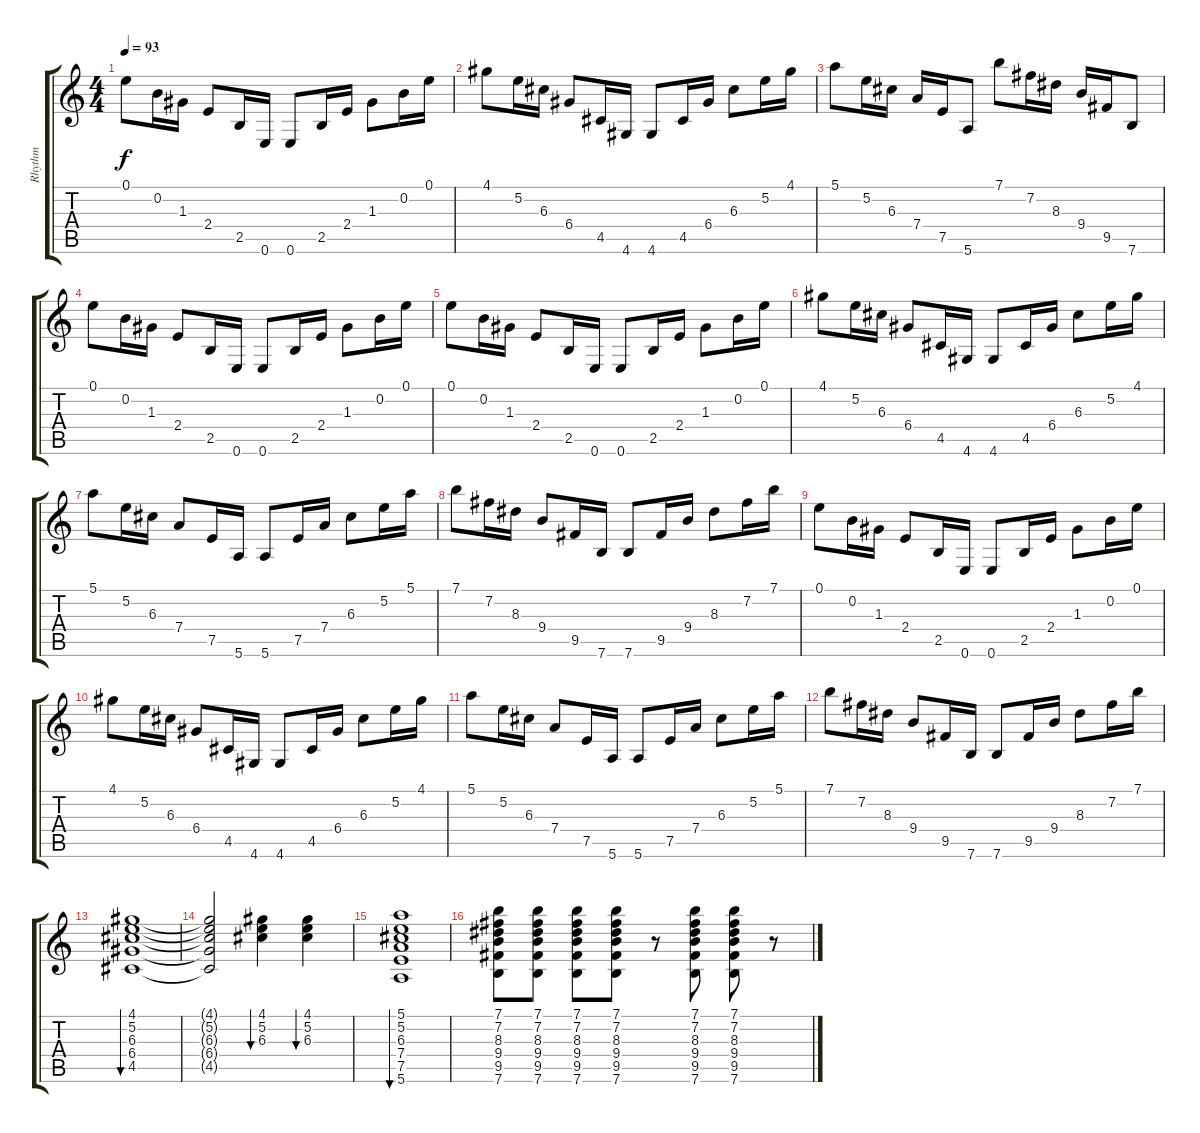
\track ("Rhythm" "Rhythm") {instrument acousticguitarsteel}
\staff {score tabs}
\tuning (E4 B3 G3 D3 A2 E2) {hide}
\ts (4 4)
\tempo 93
\clef g2
\ks c
0.1.8{dy f} 0.2.16 1.3.16 2.4.8 2.5.16 0.6.16 0.6.8 2.5.16 2.4.16 1.3.8 0.2.16 0.1.16 |
4.1.8 5.2.16 6.3.16 6.4.8 4.5.16 4.6.16 4.6.8 4.5.16 6.4.16 6.3.8 5.2.16 4.1.16 |
5.1.8 5.2.16 6.3.16 7.4.16 7.5.16 5.6.8 7.1.8 7.2.16 8.3.16 9.4.16 9.5.16 7.6.8 |
0.1.8 0.2.16 1.3.16 2.4.8 2.5.16 0.6.16 0.6.8 2.5.16 2.4.16 1.3.8 0.2.16 0.1.16 |
0.1.8 0.2.16 1.3.16 2.4.8 2.5.16 0.6.16 0.6.8 2.5.16 2.4.16 1.3.8 0.2.16 0.1.16 |
4.1.8 5.2.16 6.3.16 6.4.8 4.5.16 4.6.16 4.6.8 4.5.16 6.4.16 6.3.8 5.2.16 4.1.16 |
5.1.8 5.2.16 6.3.16 7.4.8 7.5.16 5.6.16 5.6.8 7.5.16 7.4.16 6.3.8 5.2.16 5.1.16 |
7.1.8 7.2.16 8.3.16 9.4.8 9.5.16 7.6.16 7.6.8 9.5.16 9.4.16 8.3.8 7.2.16 7.1.16 |
0.1.8 0.2.16 1.3.16 2.4.8 2.5.16 0.6.16 0.6.8 2.5.16 2.4.16 1.3.8 0.2.16 0.1.16 |
4.1.8 5.2.16 6.3.16 6.4.8 4.5.16 4.6.16 4.6.8 4.5.16 6.4.16 6.3.8 5.2.16 4.1.16 |
5.1.8 5.2.16 6.3.16 7.4.8 7.5.16 5.6.16 5.6.8 7.5.16 7.4.16 6.3.8 5.2.16 5.1.16 |
7.1.8 7.2.16 8.3.16 9.4.8 9.5.16 7.6.16 7.6.8 9.5.16 9.4.16 8.3.8 7.2.16 7.1.16 |
(4.1 5.2 6.3 6.4 4.5).1{bu 240} |
(4.1{t} 5.2{t} 6.3{t} 6.4{t} 4.5{t}).2 (4.1 5.2 6.3).4{bu 240} (4.1 5.2 6.3).4{bu 240} |
(5.1 5.2 6.3 7.4 7.5 5.6).1{bu 240} |
(7.1 7.2 8.3 9.4 9.5 7.6).8 (7.1 7.2 8.3 9.4 9.5 7.6).8 (7.1 7.2 8.3 9.4 9.5 7.6).8 (7.1 7.2 8.3 9.4 9.5 7.6).8 r.8 (7.1 7.2 8.3 9.4 9.5 7.6).8 (7.1 7.2 8.3 9.4 9.5 7.6).8 r.8
